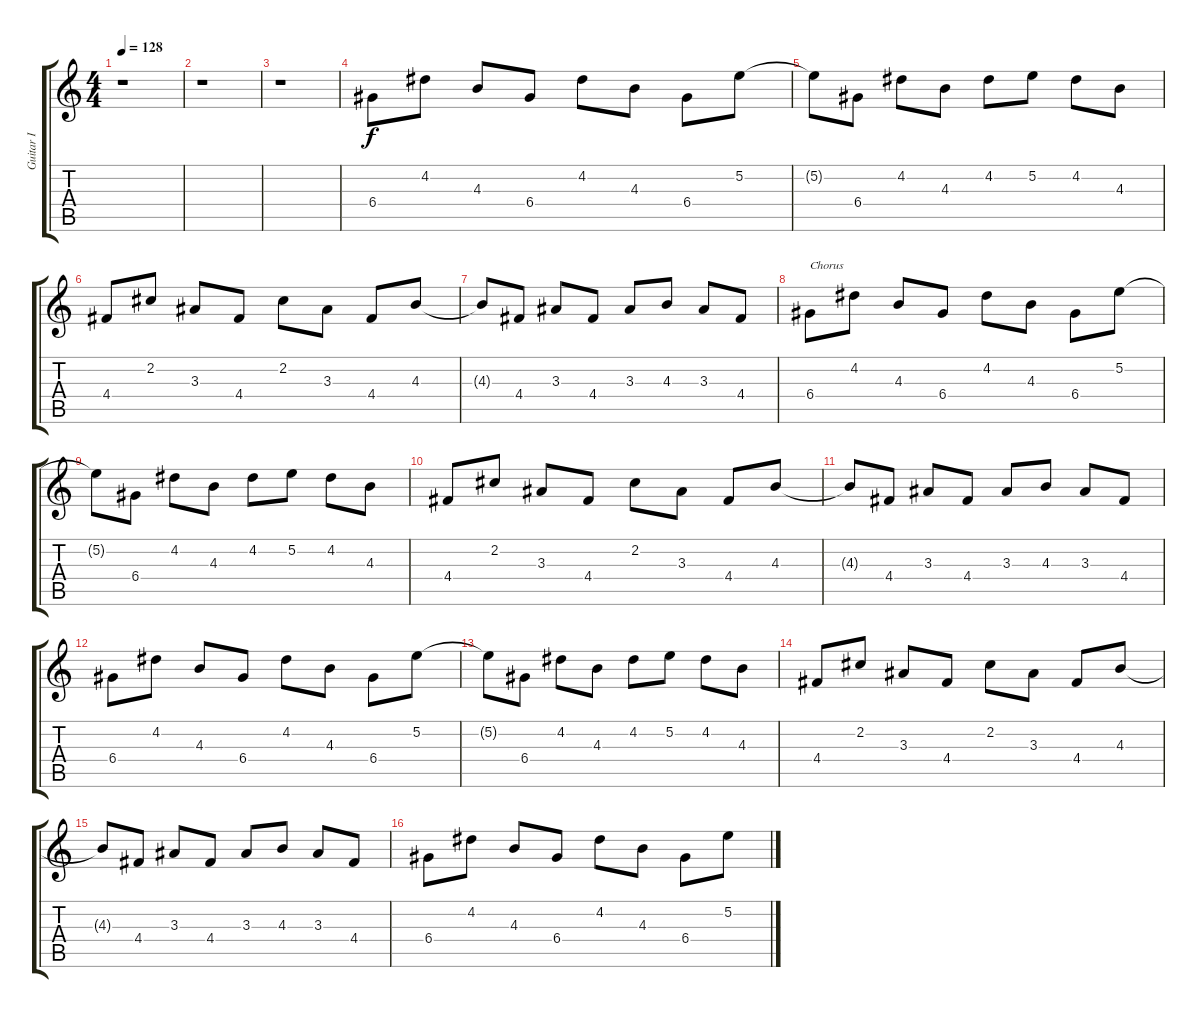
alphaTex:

\track ("Guitar I" "Guitar I") {instrument electricguitarclean}
\staff {score tabs}
\tuning (E4 B3 G3 D3 A2 E2) {hide}
\ts (4 4)
\tempo 128
\clef g2
\ks c
r.1{dy f} |
r.1 |
r.1 |
6.4.8 4.2.8 4.3.8 6.4.8 4.2.8 4.3.8 6.4.8 5.2.8 |
5.2{t}.8 6.4.8 4.2.8 4.3.8 4.2.8 5.2.8 4.2.8 4.3.8 |
4.4.8 2.2.8 3.3.8 4.4.8 2.2.8 3.3.8 4.4.8 4.3.8 |
4.3{t}.8 4.4.8 3.3.8 4.4.8 3.3.8 4.3.8 3.3.8 4.4.8 |
6.4.8{txt "Chorus"} 4.2.8 4.3.8 6.4.8 4.2.8 4.3.8 6.4.8 5.2.8 |
5.2{t}.8 6.4.8 4.2.8 4.3.8 4.2.8 5.2.8 4.2.8 4.3.8 |
4.4.8 2.2.8 3.3.8 4.4.8 2.2.8 3.3.8 4.4.8 4.3.8 |
4.3{t}.8 4.4.8 3.3.8 4.4.8 3.3.8 4.3.8 3.3.8 4.4.8 |
6.4.8 4.2.8 4.3.8 6.4.8 4.2.8 4.3.8 6.4.8 5.2.8 |
5.2{t}.8 6.4.8 4.2.8 4.3.8 4.2.8 5.2.8 4.2.8 4.3.8 |
4.4.8 2.2.8 3.3.8 4.4.8 2.2.8 3.3.8 4.4.8 4.3.8 |
4.3{t}.8 4.4.8 3.3.8 4.4.8 3.3.8 4.3.8 3.3.8 4.4.8 |
6.4.8 4.2.8 4.3.8 6.4.8 4.2.8 4.3.8 6.4.8 5.2.8
